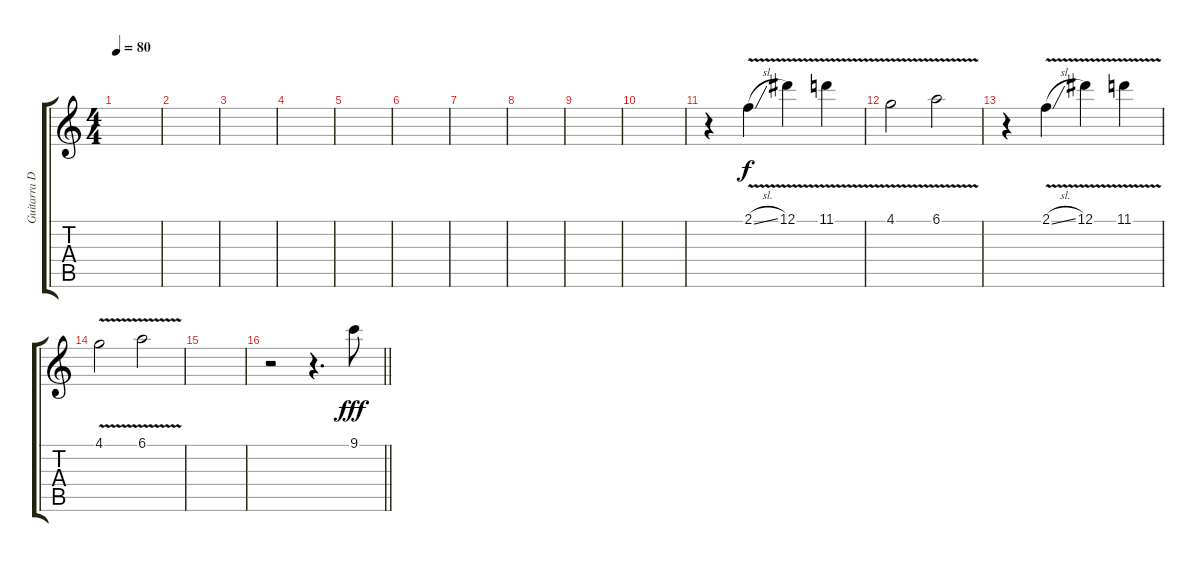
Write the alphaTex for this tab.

\track ("Guitarra Distorsion" "Guitarra D") {instrument distortionguitar}
\staff {score tabs}
\tuning (Eb4 Bb3 Gb3 Db3 Ab2 Eb2) {hide}
\ts (4 4)
\tempo 80
\clef g2
\ks c
|
|
|
|
|
|
|
|
|
|
r.4 2.1{v sl}.4 12.1{v}.4 11.1{v}.4 |
4.1{v}.2 6.1{v}.2 |
r.4 2.1{v sl}.4 12.1{v}.4 11.1{v}.4 |
4.1{v}.2 6.1{v}.2 |
|
\barLineRight lightlight
r.2 r.4{d} 9.1.8{dy fff}
